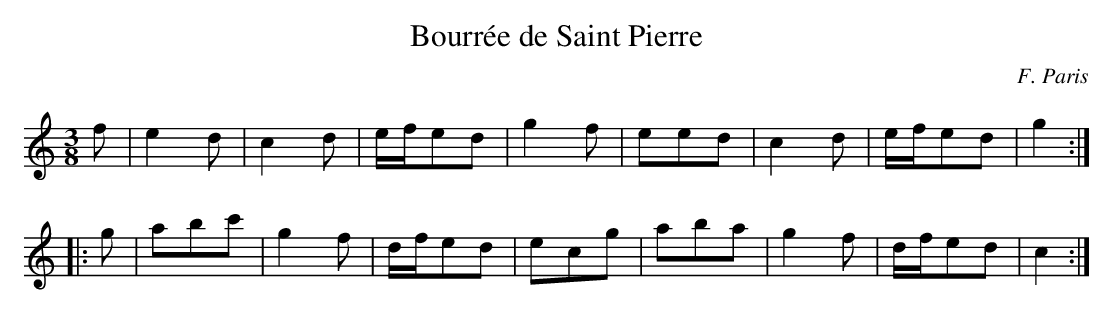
X:1
T:Bourrée de Saint Pierre
C:F. Paris
M:3/8
L:1/8
K:C
f|e2d|c2d|e/f/ed|g2f|eed|c2d|e/f/ed|g2:|
|:g|abc'|g2f|d/f/ed|ecg|aba|g2f|d/f/ed|c2:|
